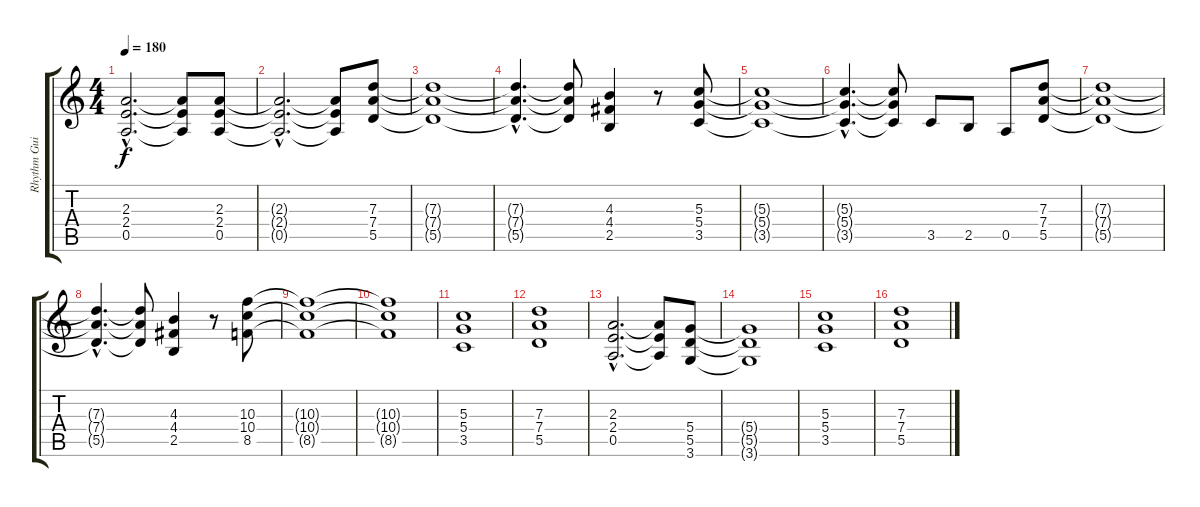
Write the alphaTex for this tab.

\track ("Rhythm Guitar 1" "Rhythm Gui") {instrument overdrivenguitar}
\staff {score tabs}
\tuning (E4 B3 G3 D3 A2 E2) {hide}
\ts (4 4)
\tempo 180
\clef g2
\ks c
(2.3{hac t} 2.4{hac t} 0.5{hac t}).2{d dy f} (2.3{t} 2.4{t} 0.5{t}).8 (2.3 2.4 0.5).8 |
(2.3{hac t} 2.4{hac t} 0.5{hac t}).2{d} (2.3{t} 2.4{t} 0.5{t}).8 (7.3 7.4 5.5).8 |
(7.3{t} 7.4{t} 5.5{t}).1 |
(7.3{hac t} 7.4{hac t} 5.5{hac t}).4{d} (7.3{t} 7.4{t} 5.5{t}).8 (4.3 4.4 2.5).4 r.8 (5.3 5.4 3.5).8 |
(5.3{t} 5.4{t} 3.5{t}).1 |
(5.3{hac t} 5.4{hac t} 3.5{hac t}).4{d} (5.3{t} 5.4{t} 3.5{t}).8 3.5.8 2.5.8 0.5.8 (7.3 7.4 5.5).8 |
(7.3{t} 7.4{t} 5.5{t}).1 |
(7.3{hac t} 7.4{hac t} 5.5{hac t}).4{d} (7.3{t} 7.4{t} 5.5{t}).8 (4.3 4.4 2.5).4 r.8 (10.3 10.4 8.5).8 |
(10.3{t} 10.4{t} 8.5{t}).1 |
(10.3{t} 10.4{t} 8.5{t}).1 |
(5.3 5.4 3.5).1 |
(7.3 7.4 5.5).1 |
(2.3{hac} 2.4{hac} 0.5{hac}).2{d} (2.3{t} 2.4{t} 0.5{t}).8 (5.4 5.5 3.6).8 |
(5.4{t} 5.5{t} 3.6{t}).1 |
(5.3 5.4 3.5).1 |
(7.3 7.4 5.5).1
